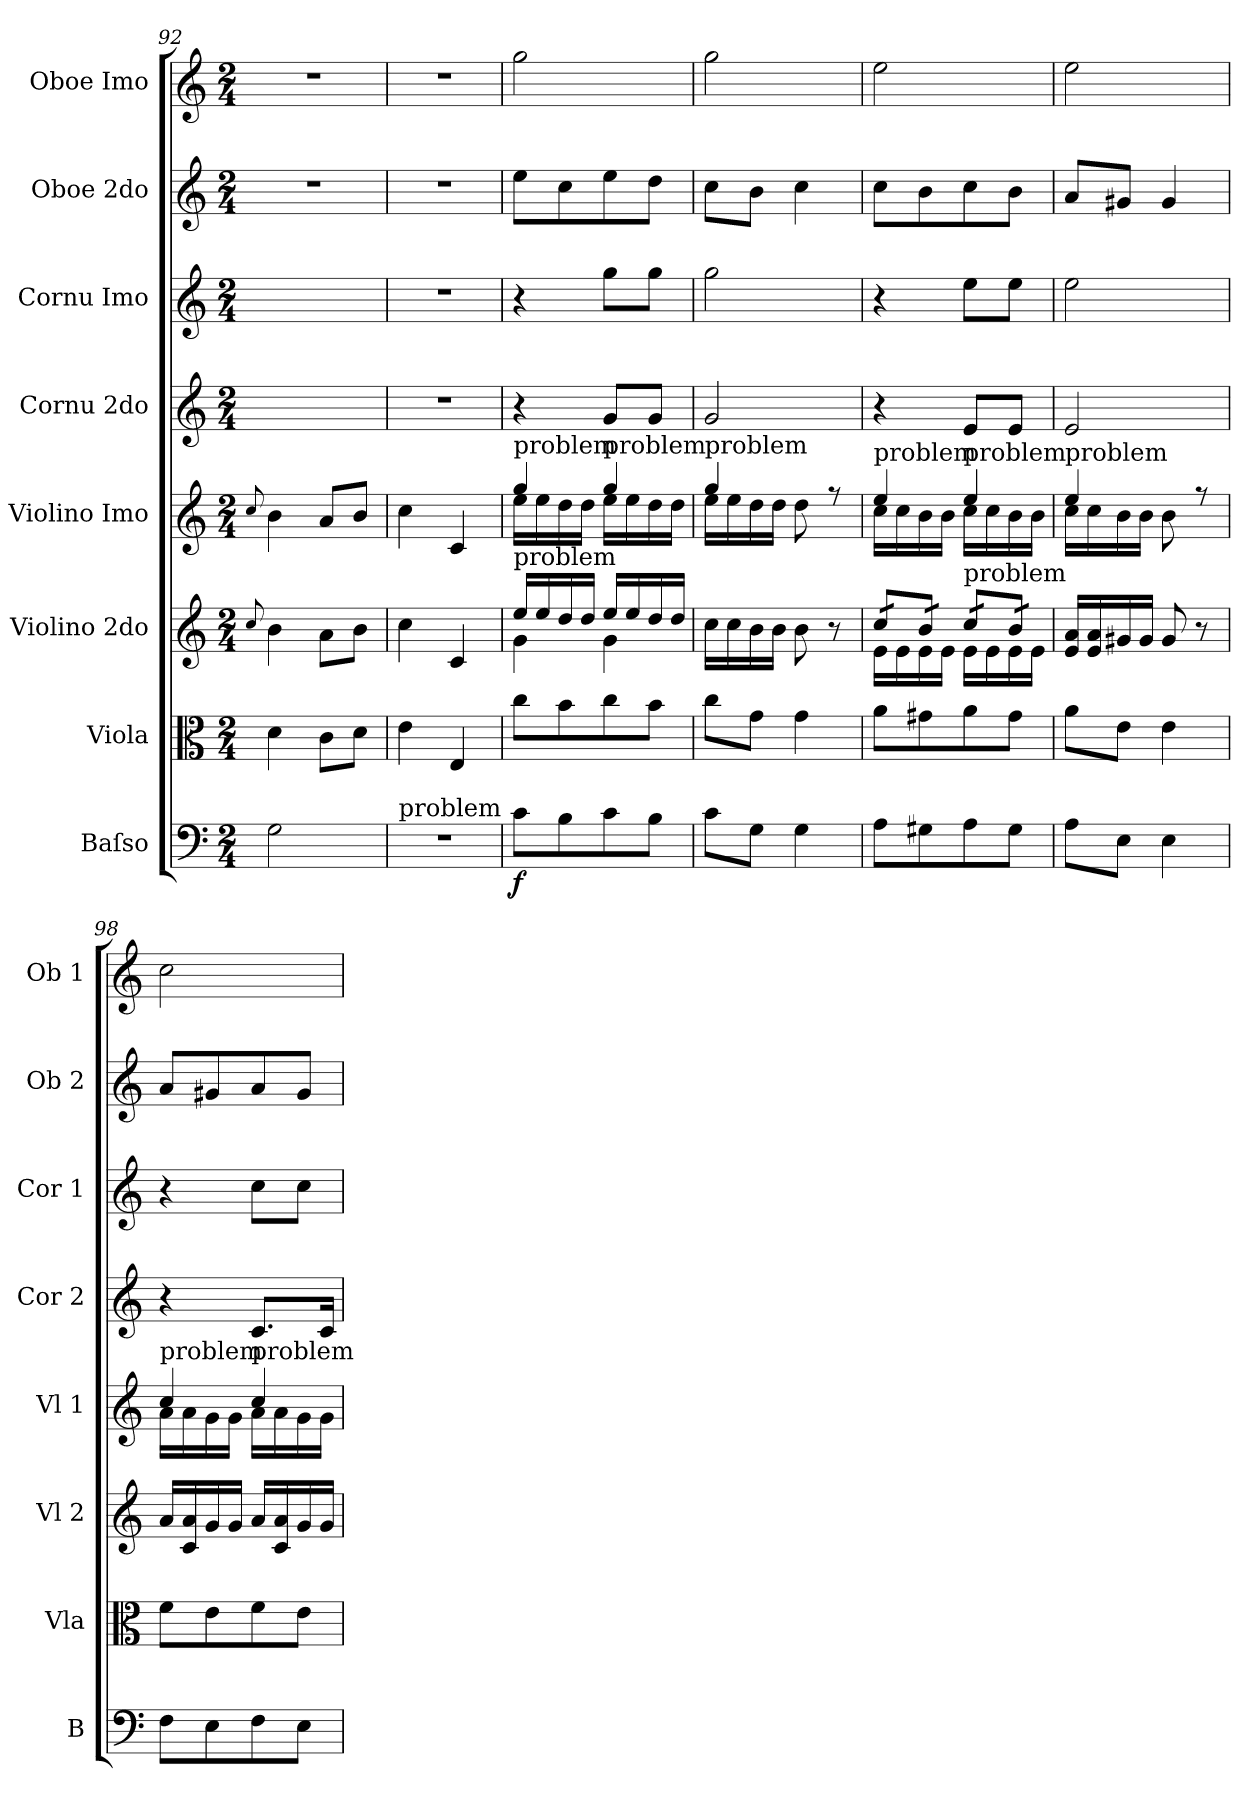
**kern	**dynam	**kern	**dynam	**kern	**kern	**kern	**kern	**kern	**kern
*part8	*part8	*part7	*part7	*part6	*part5	*part4	*part3	*part2	*part1
*staff8	*staff8	*staff7	*staff7	*staff6	*staff5	*staff4	*staff3	*staff2	*staff1
*I"Baſso	*	*I"Viola	*	*I"Violino 2do	*I"Violino Imo	*I"Cornu 2do	*I"Cornu Imo	*I"Oboe 2do	*I"Oboe Imo
*I'B	*	*I'Vla	*	*I'Vl 2	*I'Vl 1	*I'Cor 2	*I'Cor 1	*I'Ob 2	*I'Ob 1
*clefF4	*	*clefC3	*	*clefG2	*clefG2	*clefG2	*clefG2	*clefG2	*clefG2
*k[]	*	*k[]	*	*k[]	*k[]	*k[]	*k[]	*k[]	*k[]
*C:	*	*C:	*	*C:	*C:	*C:	*C:	*C:	*C:
*M2/4	*	*M2/4	*	*M2/4	*M2/4	*M2/4	*M2/4	*M2/4	*M2/4
=92	=92	=92	=92	=92	=92	=92	=92	=92	=92
.	.	.	.	8qqcc/	8qqcc/	.	.	.	.
2G\	.	4d\	.	4b\	4b\	2ryy	2ryy	2r	2r
.	.	8c\L	.	8a\L	8a/L	.	.	.	.
.	.	8d\J	.	8b\J	8b/J	.	.	.	.
=93	=93	=93	=93	=93	=93	=93	=93	=93	=93
!LO:TX:a:t=problem	!	!	!	!	!	!	!	!	!
2r	.	4e\	.	4cc\	4cc\	2r	2r	2r	2r
.	.	4E/	.	4c/	4c/	.	.	.	.
=94	=94	=94	=94	=94	=94	=94	=94	=94	=94
*	*	*	*	*^	*^	*	*	*	*
!	!	!	!	!	!	!LO:TX:a:t=problem	!	!	!	!	!
!	!	!	!	!LO:TX:a:t=problem	!	!	!	!	!	!	!
8c\L	f	8cc\L	ffr	16ee/LL	4g\	4gg/	16ee\LL	4r	4r	8ee\L	2gg\
.	.	.	.	16ee/	.	.	16ee\	.	.	.	.
8B\	.	8b\	.	16dd/	.	.	16dd\	.	.	8cc\	.
.	.	.	.	16dd/JJ	.	.	16dd\JJ	.	.	.	.
!	!	!	!	!	!	!LO:TX:a:t=problem	!	!	!	!	!
8c\	.	8cc\	.	16ee/LL	4g\	4gg/	16ee\LL	8g/L	8gg\L	8ee\	.
.	.	.	.	16ee/	.	.	16ee\	.	.	.	.
8B\J	.	8b\J	.	16dd/	.	.	16dd\	8g/J	8gg\J	8dd\J	.
.	.	.	.	16dd/JJ	.	.	16dd\JJ	.	.	.	.
*	*	*	*	*v	*v	*	*	*	*	*	*
=95	=95	=95	=95	=95	=95	=95	=95	=95	=95	=95
!	!	!	!	!	!LO:TX:a:t=problem	!	!	!	!	!
8c\L	.	8cc\L	.	16cc\LL	4gg/	16ee\LL	2g/	2gg\	8cc\L	2gg\
.	.	.	.	16cc\	.	16ee\	.	.	.	.
8G\J	.	8g\J	.	16b\	.	16dd\	.	.	8b\J	.
.	.	.	.	16b\JJ	.	16dd\JJ	.	.	.	.
4G\	.	4g\	.	8b\	4ryy	8dd\	.	.	4cc\	.
.	.	.	.	8r	.	8rff	.	.	.	.
=96	=96	=96	=96	=96	=96	=96	=96	=96	=96	=96
*	*	*	*	*^	*	*	*	*	*	*
!	!	!	!	!	!	!LO:TX:a:t=problem	!	!	!	!	!
!	!	!	!	!LO:TX:a:t=problem	!	!	!	!	!	!	!
*	*	*	*	*tremolo	*	*	*	*	*	*	*
8A\L	.	8a\L	.	16cc/LL	16e\LL	4ee/	16cc\LL	4r	4r	8cc\L	2ee\
.	.	.	.	16cc/	16e\	.	16cc\	.	.	.	.
8G#X\	.	8g#X\	.	16b/	16e\	.	16b\	.	.	8b\	.
.	.	.	.	16b/JJ	16e\JJ	.	16b\JJ	.	.	.	.
!	!	!	!	!	!	!LO:TX:a:t=problem	!	!	!	!	!
!	!	!	!	!LO:TX:a:t=problem	!	!	!	!	!	!	!
8A\	.	8a\	.	16cc/LL	16e\LL	4ee/	16cc\LL	8e/L	8ee\L	8cc\	.
.	.	.	.	16cc/	16e\	.	16cc\	.	.	.	.
8G#\J	.	8g#\J	.	16b/	16e\	.	16b\	8e/J	8ee\J	8b\J	.
.	.	.	.	16b/JJ	16e\JJ	.	16b\JJ	.	.	.	.
*	*	*	*	*Xtremolo	*	*	*	*	*	*	*
*	*	*	*	*v	*v	*	*	*	*	*	*
=97	=97	=97	=97	=97	=97	=97	=97	=97	=97	=97
!	!	!	!	!	!LO:TX:a:t=problem	!	!	!	!	!
8A\L	.	8a\L	.	16e/ 16a/LL	4ee/	16cc\LL	2e/	2ee\	8a/L	2ee\
.	.	.	.	16e/ 16a/	.	16cc\	.	.	.	.
8E\J	.	8e\J	.	16g#X/	.	16b\	.	.	8g#X/J	.
.	.	.	.	16g#/JJ	.	16b\JJ	.	.	.	.
4E\	.	4e\	.	8g#/	4ryy	8b\	.	.	4g#/	.
.	.	.	.	8r	.	8rff	.	.	.	.
=98	=98	=98	=98	=98	=98	=98	=98	=98	=98	=98
!	!	!	!	!	!LO:TX:a:t=problem	!	!	!	!	!
8F\L	.	8f\L	.	16a/LL	4cc/	16a\LL	4r	4r	8a/L	2cc\
.	.	.	.	16c/ 16a/	.	16a\	.	.	.	.
8E\	.	8e\	.	16g/	.	16g\	.	.	8g#X/	.
.	.	.	.	16g/JJ	.	16g\JJ	.	.	.	.
!	!	!	!	!	!LO:TX:a:t=problem	!	!	!	!	!
8F\	.	8f\	.	16a/LL	4cc/	16a\LL	8.c/L	8cc\L	8a/	.
.	.	.	.	16c/ 16a/	.	16a\	.	.	.	.
8E\J	.	8e\J	.	16g/	.	16g\	.	8cc\J	8g#/J	.
.	.	.	.	16g/JJ	.	16g\JJ	16c/Jk	.	.	.
*	*	*	*	*	*v	*v	*	*	*	*
=	=	=	=	=	=	=	=	=	=
*-	*-	*-	*-	*-	*-	*-	*-	*-	*-
